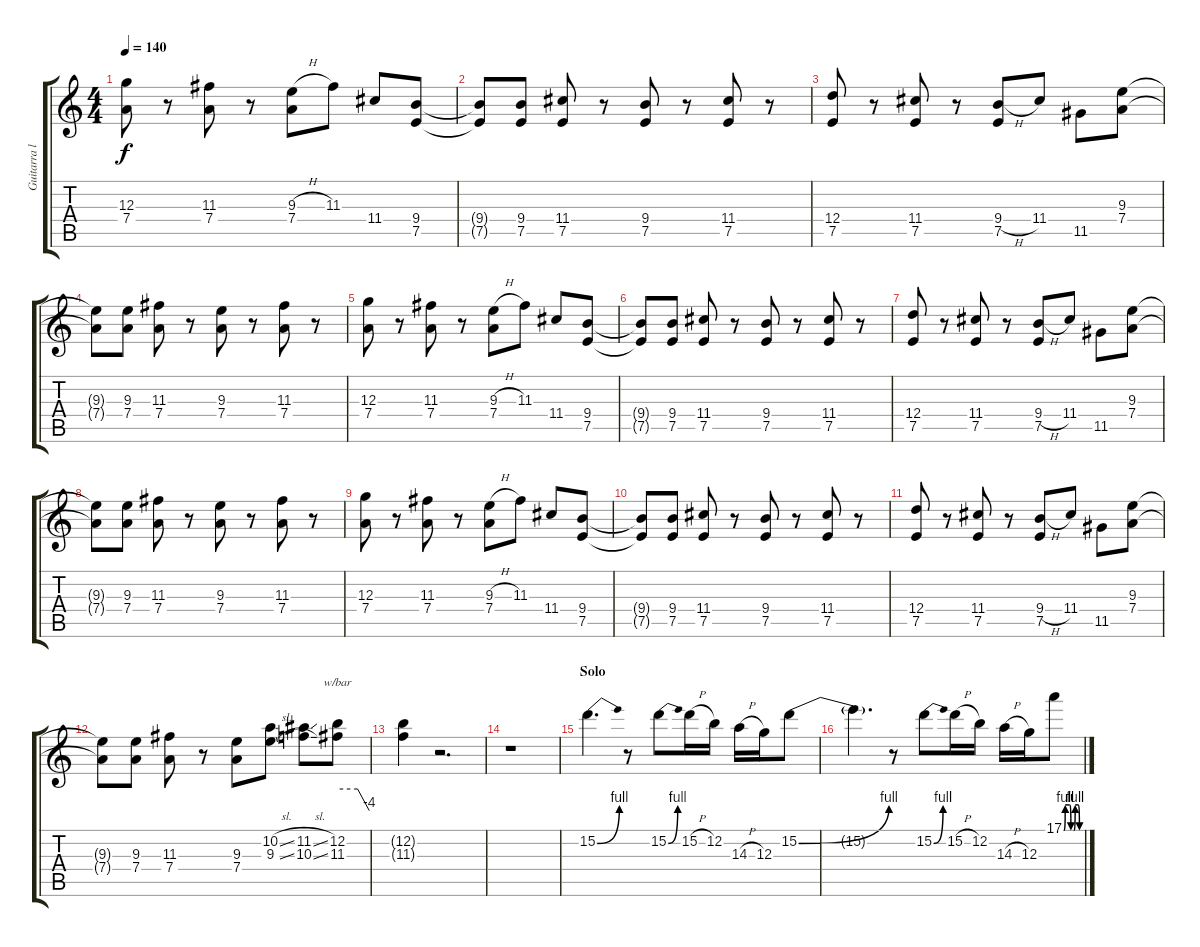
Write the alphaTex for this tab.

\track ("Guitarra líder" "Guitarra l") {instrument distortionguitar}
\staff {score tabs}
\tuning (E4 B3 G3 D3 A2 E2) {hide}
\ts (4 4)
\tempo 140
\clef g2
\ks c
(12.3 7.4).8{dy f} r.8 (11.3 7.4).8 r.8 (9.3{h} 7.4).8 11.3.8 11.4.8 (9.4 7.5).8 |
(9.4{t} 7.5{t}).8 (9.4 7.5).8 (11.4 7.5).8 r.8 (9.4 7.5).8 r.8 (11.4 7.5).8 r.8 |
(12.4 7.5).8 r.8 (11.4 7.5).8 r.8 (9.4{h} 7.5).8 11.4.8 11.5.8 (9.3 7.4).8 |
(9.3{t} 7.4{t}).8 (9.3 7.4).8 (11.3 7.4).8 r.8 (9.3 7.4).8 r.8 (11.3 7.4).8 r.8 |
(12.3 7.4).8 r.8 (11.3 7.4).8 r.8 (9.3{h} 7.4).8 11.3.8 11.4.8 (9.4 7.5).8 |
(9.4{t} 7.5{t}).8 (9.4 7.5).8 (11.4 7.5).8 r.8 (9.4 7.5).8 r.8 (11.4 7.5).8 r.8 |
(12.4 7.5).8 r.8 (11.4 7.5).8 r.8 (9.4{h} 7.5).8 11.4.8 11.5.8 (9.3 7.4).8 |
(9.3{t} 7.4{t}).8 (9.3 7.4).8 (11.3 7.4).8 r.8 (9.3 7.4).8 r.8 (11.3 7.4).8 r.8 |
(12.3 7.4).8 r.8 (11.3 7.4).8 r.8 (9.3{h} 7.4).8 11.3.8 11.4.8 (9.4 7.5).8 |
(9.4{t} 7.5{t}).8 (9.4 7.5).8 (11.4 7.5).8 r.8 (9.4 7.5).8 r.8 (11.4 7.5).8 r.8 |
(12.4 7.5).8 r.8 (11.4 7.5).8 r.8 (9.4{h} 7.5).8 11.4.8 11.5.8 (9.3 7.4).8 |
(9.3{t} 7.4{t}).8 (9.3 7.4).8 (11.3 7.4).8 r.8 (9.3 7.4).8 (10.2{sl} 9.3{sl}).8 (11.2{sl} 10.3{sl}).8 (12.2 11.3).8{tbe (custom default 0 0 38 0 60 -16)} |
(12.2{t} 11.3{t}).4 r.2{d} |
r.1{volume 16} |
\section ("" "Solo")
15.2{be (bend 0 0 60 4)}.4{d} r.8 15.2{be (bend 0 0 60 4)}.8 15.2{h}.16 12.2.16 14.3{h}.16 12.3.16 15.2{be (bend 0 0 60 4)}.8 |
15.2{t}.4{d} r.8 15.2{be (bend 0 0 60 4)}.8 15.2{h}.16 12.2.16 14.3{h}.16 12.3.16 17.1{be (custom 0 0 5 4 20 4 25 0 35 0 40 4 50 4 55 0 60 0)}.8
